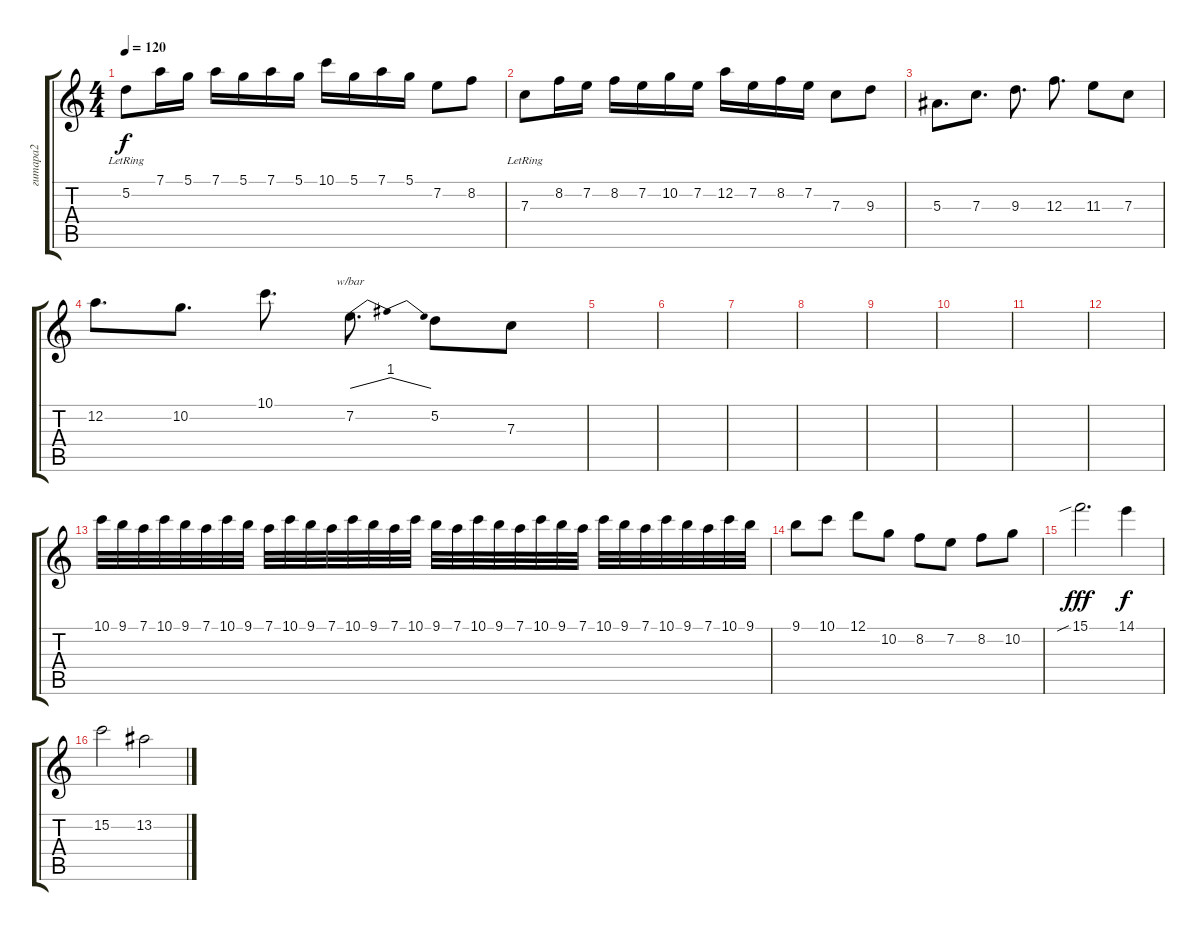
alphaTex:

\track ("гитара2" "гитара2") {instrument overdrivenguitar}
\staff {score tabs}
\tuning (D4 A3 F3 C3 G2 C2) {hide}
\ts (4 4)
\tempo 120
\clef g2
\ks c
5.2{lr}.8{dy f} 7.1.16 5.1.16 7.1.16 5.1.16 7.1.16 5.1.16 10.1.16 5.1.16 7.1.16 5.1.16 7.2.8 8.2.8 |
7.3{lr}.8 8.2.16 7.2.16 8.2.16 7.2.16 10.2.16 7.2.16 12.2.16 7.2.16 8.2.16 7.2.16 7.3.8 9.3.8 |
5.3.8{d} 7.3.8{d} 9.3.8{d} 12.3.8{d} 11.3.8 7.3.8 |
12.2.8{d} 10.2.8{d} 10.1.8{d} 7.2.8{d tbe (dip default 0 0 30 4 60 0)} 5.2.8 7.3.8 |
|
|
|
|
|
|
|
|
10.1.32 9.1.32 7.1.32 10.1.32 9.1.32 7.1.32 10.1.32 9.1.32 7.1.32 10.1.32 9.1.32 7.1.32 10.1.32 9.1.32 7.1.32 10.1.32 9.1.32 7.1.32 10.1.32 9.1.32 7.1.32 10.1.32 9.1.32 7.1.32 10.1.32 9.1.32 7.1.32 10.1.32 9.1.32 7.1.32 10.1.32 9.1.32 |
9.1.8 10.1.8 12.1.8 10.2.8 8.2.8 7.2.8 8.2.8 10.2.8 |
15.1{sib}.2{d dy fff} 14.1.4{dy f} |
15.2.2 13.2.2
